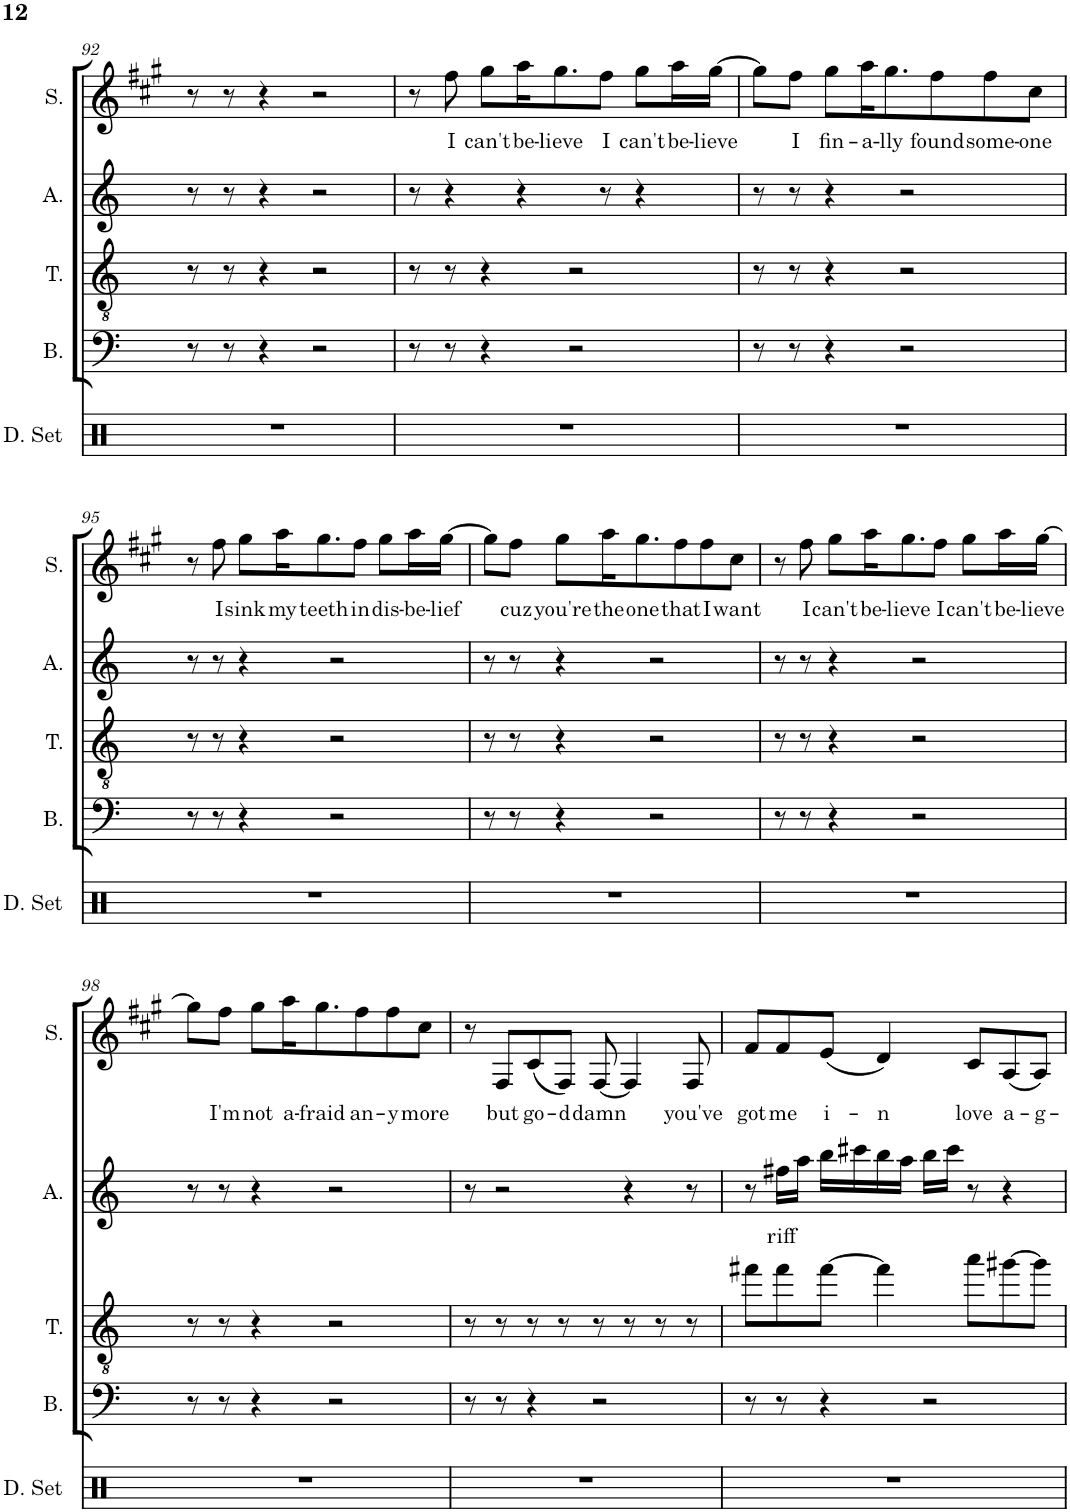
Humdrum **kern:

**kern	**kern	**kern	**kern	**text	**kern	**text
*part5	*part4	*part3	*part2	*part2	*part1	*part1
*staff5	*staff4	*staff3	*staff2	*staff2	*staff1	*staff1
*I"Drumset	*I"Bass	*I"Tenor	*I"Alto	*	*I"Soprano	*
*I'D. Set	*I'B.	*I'T.	*I'A.	*	*I'S.	*
!!LO:PB:g=z
*clefX	*clefF4	*clefGv2	*clefG2	*	*clefG2	*
*k[]	*k[]	*k[]	*k[]	*	*k[f#c#g#]	*
*M4/4	*M4/4	*M4/4	*M4/4	*	*M4/4	*
=92	=92	=92	=92	=92	=92	=92
1r	8r	8r	8r	.	8r	.
.	8r	8r	8r	.	8r	.
.	4r	4r	4r	.	4r	.
.	2r	2r	2r	.	2r	.
=93	=93	=93	=93	=93	=93	=93
1r	8r	8r	8r	.	8r	.
!	!	!	!	!	!	!LO:LY:b
.	8r	8r	4r	.	8ff#\	I
!	!	!	!	!	!	!LO:LY:b
.	4r	4r	.	.	8gg#\L	can't
!	!	!	!	!	!	!LO:LY:b
.	.	.	4r	.	16aa\K	be-
!	!	!	!	!	!	!LO:LY:b
.	.	.	.	.	8.gg#\	-lieve
.	2r	2r	.	.	.	.
!	!	!	!	!	!	!LO:LY:b
.	.	.	8r	.	8ff#\J	I
!	!	!	!	!	!	!LO:LY:b
.	.	.	4r	.	8gg#\L	can't
!	!	!	!	!	!	!LO:LY:b
.	.	.	.	.	16aa\L	be-
!	!	!	!	!	!	!LO:LY:b
.	.	.	.	.	[16gg#\JJ	-lieve
=94	=94	=94	=94	=94	=94	=94
1r	8r	8r	8r	.	8gg#\L]	.
!	!	!	!	!	!	!LO:LY:b
.	8r	8r	8r	.	8ff#\J	I
!	!	!	!	!	!	!LO:LY:b
.	4r	4r	4r	.	8gg#\L	fin-
!	!	!	!	!	!	!LO:LY:b
.	.	.	.	.	16aa\K	-a-
!	!	!	!	!	!	!LO:LY:b
.	.	.	.	.	8.gg#\	-lly
.	2r	2r	2r	.	.	.
!	!	!	!	!	!	!LO:LY:b
.	.	.	.	.	8ff#\	found
!	!	!	!	!	!	!LO:LY:b
.	.	.	.	.	8ff#\	some-
!	!	!	!	!	!	!LO:LY:b
.	.	.	.	.	8cc#\J	-one
!!LO:LB:g=z
=95	=95	=95	=95	=95	=95	=95
1r	8r	8r	8r	.	8r	.
!	!	!	!	!	!	!LO:LY:b
.	8r	8r	8r	.	8ff#\	I
!	!	!	!	!	!	!LO:LY:b
.	4r	4r	4r	.	8gg#\L	sink
!	!	!	!	!	!	!LO:LY:b
.	.	.	.	.	16aa\K	my
!	!	!	!	!	!	!LO:LY:b
.	.	.	.	.	8.gg#\	teeth
.	2r	2r	2r	.	.	.
!	!	!	!	!	!	!LO:LY:b
.	.	.	.	.	8ff#\J	in
!	!	!	!	!	!	!LO:LY:b
.	.	.	.	.	8gg#\L	dis-
!	!	!	!	!	!	!LO:LY:b
.	.	.	.	.	16aa\L	-be-
!	!	!	!	!	!	!LO:LY:b
.	.	.	.	.	[16gg#\JJ	-lief
=96	=96	=96	=96	=96	=96	=96
1r	8r	8r	8r	.	8gg#\L]	.
!	!	!	!	!	!	!LO:LY:b
.	8r	8r	8r	.	8ff#\J	cuz
!	!	!	!	!	!	!LO:LY:b
.	4r	4r	4r	.	8gg#\L	you're
!	!	!	!	!	!	!LO:LY:b
.	.	.	.	.	16aa\K	the
!	!	!	!	!	!	!LO:LY:b
.	.	.	.	.	8.gg#\	one
.	2r	2r	2r	.	.	.
!	!	!	!	!	!	!LO:LY:b
.	.	.	.	.	8ff#\	that
!	!	!	!	!	!	!LO:LY:b
.	.	.	.	.	8ff#\	I
!	!	!	!	!	!	!LO:LY:b
.	.	.	.	.	8cc#\J	want
=97	=97	=97	=97	=97	=97	=97
1r	8r	8r	8r	.	8r	.
!	!	!	!	!	!	!LO:LY:b
.	8r	8r	8r	.	8ff#\	I
!	!	!	!	!	!	!LO:LY:b
.	4r	4r	4r	.	8gg#\L	can't
!	!	!	!	!	!	!LO:LY:b
.	.	.	.	.	16aa\K	be-
!	!	!	!	!	!	!LO:LY:b
.	.	.	.	.	8.gg#\	-lieve
.	2r	2r	2r	.	.	.
!	!	!	!	!	!	!LO:LY:b
.	.	.	.	.	8ff#\J	I
!	!	!	!	!	!	!LO:LY:b
.	.	.	.	.	8gg#\L	can't
!	!	!	!	!	!	!LO:LY:b
.	.	.	.	.	16aa\L	be-
!	!	!	!	!	!	!LO:LY:b
.	.	.	.	.	[16gg#\JJ	-lieve
!!LO:LB:g=z
=98	=98	=98	=98	=98	=98	=98
1r	8r	8r	8r	.	8gg#\L]	.
!	!	!	!	!	!	!LO:LY:b
.	8r	8r	8r	.	8ff#\J	I'm
!	!	!	!	!	!	!LO:LY:b
.	4r	4r	4r	.	8gg#\L	not
!	!	!	!	!	!	!LO:LY:b
.	.	.	.	.	16aa\K	a-
!	!	!	!	!	!	!LO:LY:b
.	.	.	.	.	8.gg#\	-fraid
.	2r	2r	2r	.	.	.
!	!	!	!	!	!	!LO:LY:b
.	.	.	.	.	8ff#\	an-
!	!	!	!	!	!	!LO:LY:b
.	.	.	.	.	8ff#\	-y
!	!	!	!	!	!	!LO:LY:b
.	.	.	.	.	8cc#\J	more
=99	=99	=99	=99	=99	=99	=99
1r	8r	8r	8r	.	8r	.
!	!	!	!	!	!	!LO:LY:b
.	8r	8r	2r	.	8F#/L	but
!	!	!	!	!	!	!LO:LY:b
.	4r	8r	.	.	(8c#/	go-
!	!	!	!	!	!	!LO:LY:b
.	.	8r	.	.	8F#/J)	-d
!	!	!	!	!	!	!LO:LY:b
.	2r	8r	.	.	[8F#/	damn
.	.	8r	4r	.	4F#/]	.
.	.	8r	.	.	.	.
!	!	!	!	!	!	!LO:LY:b
.	.	8r	8r	.	8F#/	you've
=100	=100	=100	=100	=100	=100	=100
!	!	!	!	!	!	!LO:LY:b
1r	8r	8ff#X\L	8r	.	8f#/L	got
!	!	!	!	!LO:LY:b	!	!LO:LY:b
.	8r	8ff#\	16ff#X\LL	riff	8f#/	me
.	.	.	16aa\JJ	.	.	.
!	!	!	!	!	!	!LO:LY:b
.	4r	[8ff#\J	16bb\LL	.	(8e/J	i-
.	.	.	16ccc#X\	.	.	.
!	!	!	!	!	!	!LO:LY:b
.	.	4ff#\]	16bb\	.	4d/)	-n
.	.	.	16aa\JJ	.	.	.
.	2r	.	16bb\LL	.	.	.
.	.	.	16ccc#\JJ	.	.	.
!	!	!	!	!	!	!LO:LY:b
.	.	8aa\L	8r	.	8c#/L	love
!	!	!	!	!	!	!LO:LY:b
.	.	[8gg#X\	4r	.	(8A/	a-
!	!	!	!	!	!	!LO:LY:b
.	.	8gg#\J]	.	.	8A/J)	-g-
=	=	=	=	=	=	=
*-	*-	*-	*-	*-	*-	*-
